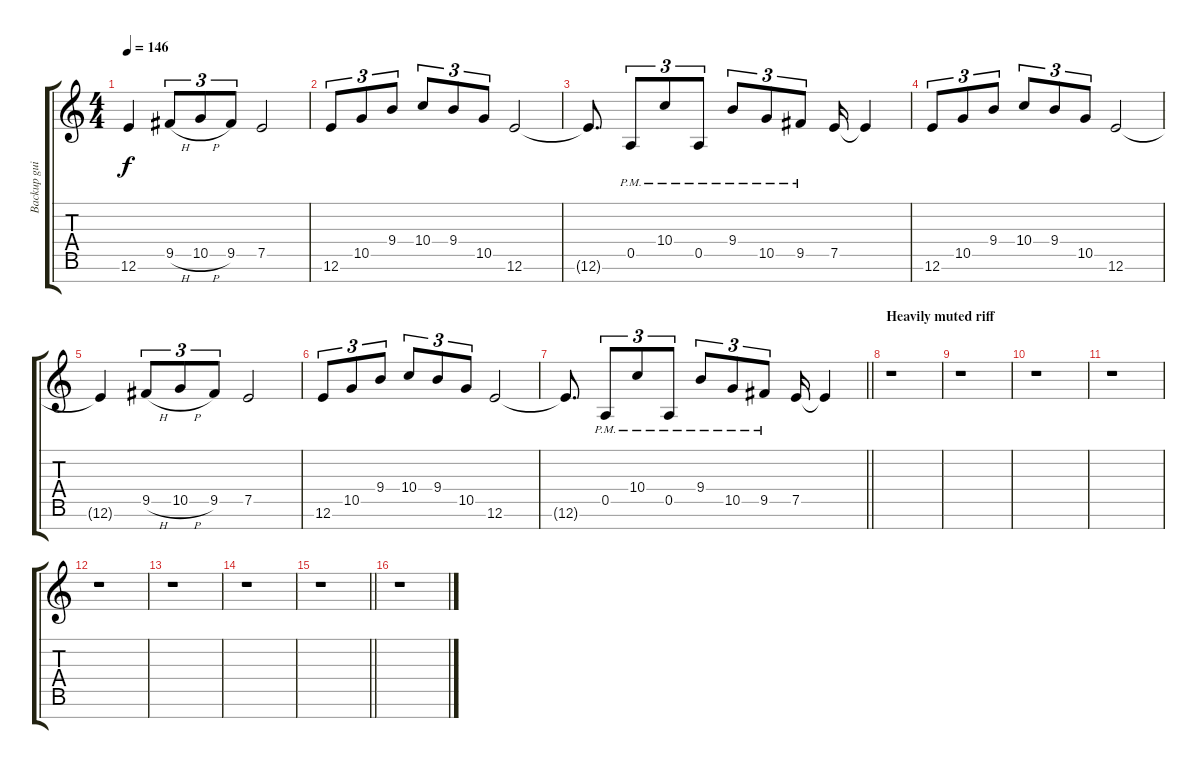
\track ("Backup guitars" "Backup gui") {instrument distortionguitar}
\staff {score tabs}
\tuning (E4 B3 G3 D3 A2 E2 B1) {hide}
\ts (4 4)
\tempo 146
\clef g2
\ks c
12.6{t}.4{dy f} 9.5{h}.8{tu (3 2)} 10.5{h}.8{tu (3 2)} 9.5.8{tu (3 2)} 7.5.2 |
12.6.8{tu (3 2)} 10.5.8{tu (3 2)} 9.4.8{tu (3 2)} 10.4.8{tu (3 2)} 9.4.8{tu (3 2)} 10.5.8{tu (3 2)} 12.6.2 |
12.6{t}.8{d} 0.5{pm}.8{tu (3 2)} 10.4{pm}.8{tu (3 2)} 0.5{pm}.8{tu (3 2)} 9.4{pm}.8{tu (3 2)} 10.5{pm}.8{tu (3 2)} 9.5{pm}.8{tu (3 2)} 7.5.16 7.5{t}.4 |
12.6.8{tu (3 2)} 10.5.8{tu (3 2)} 9.4.8{tu (3 2)} 10.4.8{tu (3 2)} 9.4.8{tu (3 2)} 10.5.8{tu (3 2)} 12.6.2 |
12.6{t}.4 9.5{h}.8{tu (3 2)} 10.5{h}.8{tu (3 2)} 9.5.8{tu (3 2)} 7.5.2 |
12.6.8{tu (3 2)} 10.5.8{tu (3 2)} 9.4.8{tu (3 2)} 10.4.8{tu (3 2)} 9.4.8{tu (3 2)} 10.5.8{tu (3 2)} 12.6.2 |
\barLineRight lightlight
12.6{t}.8{d} 0.5{pm}.8{tu (3 2)} 10.4{pm}.8{tu (3 2)} 0.5{pm}.8{tu (3 2)} 9.4{pm}.8{tu (3 2)} 10.5{pm}.8{tu (3 2)} 9.5{pm}.8{tu (3 2)} 7.5.16 7.5{t}.4 |
\section ("" "Heavily muted riff")
r.1 |
r.1 |
r.1 |
r.1 |
r.1 |
r.1 |
r.1 |
\barLineRight lightlight
r.1 |
r.1
